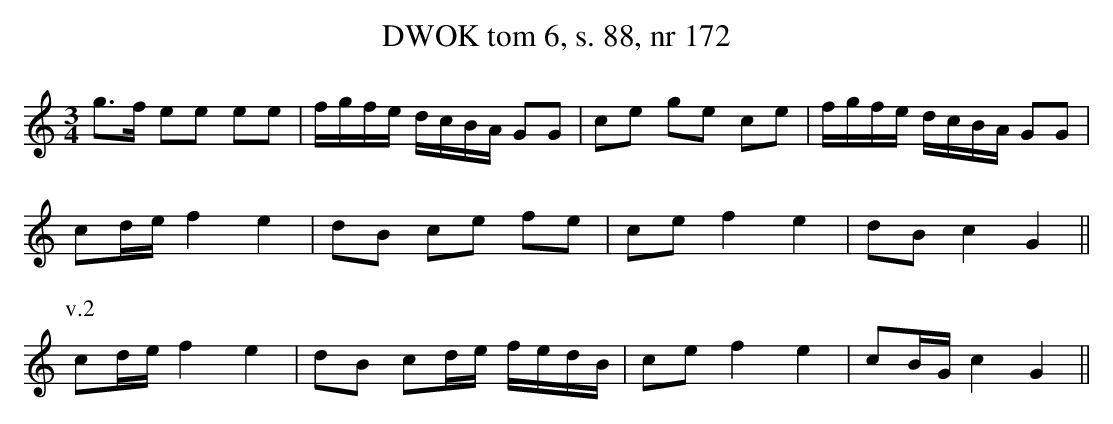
X:1
T:DWOK tom 6, s. 88, nr 172
L:1/16
M:3/4
K:C
g3f e2e2 e2e2|fgfe dcBA G2G2|c2e2 g2e2 c2e2|fgfe dcBA G2G2|
c2de f4 e4|d2B2 c2e2 f2e2|c2e2 f4 e4|d2B2 c4 G4||
P:v.2
c2de f4 e4|d2B2 c2de fedB|c2e2 f4 e4|c2BG c4 G4||
